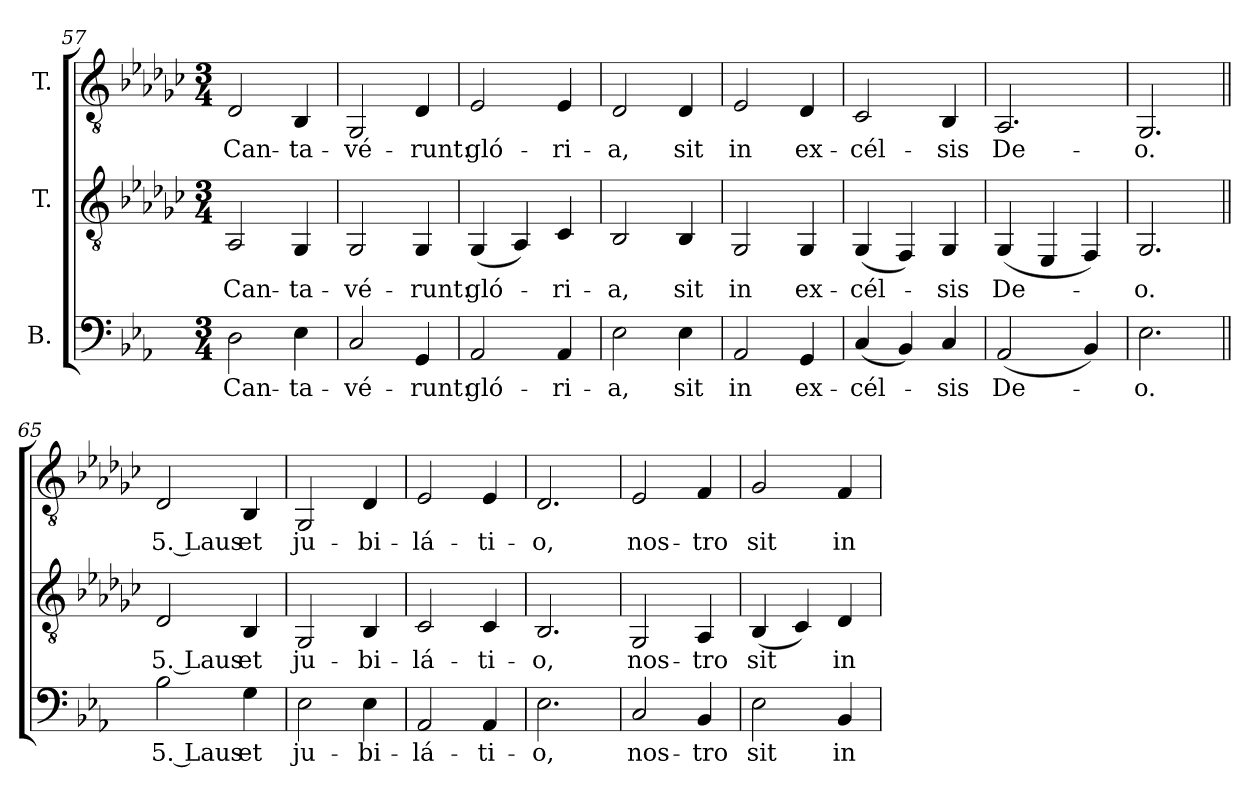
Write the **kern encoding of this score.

**kern	**text	**kern	**text	**kern	**text
*part3	*part3	*part2	*part2	*part1	*part1
*staff3	*staff3	*staff2	*staff2	*staff1	*staff1
*I"B.	*	*I"T.	*	*I"T.	*
!!LO:LB:g=z
*clefF4	*	*clefGv2	*	*clefGv2	*
*	*	*ITrd2c3	*	*ITrd2c3	*
*k[b-e-a-]	*	*k[b-e-a-]	*	*k[b-e-a-]	*
*E-:	*	*E-:	*	*E-:	*
*M3/4	*	*M3/4	*	*M3/4	*
=57	=57	=57	=57	=57	=57
!	!LO:LY:b:color=#000000	!	!	!	!
!	!	!	!LO:LY:b:color=#000000	!	!
!	!	!	!	!	!LO:LY:b:color=#000000
2Di\	Can-	2FFi/	Can-	2BB-i/	Can-
!	!LO:LY:b:color=#000000	!	!	!	!
!	!	!	!LO:LY:b:color=#000000	!	!
!	!	!	!	!	!LO:LY:b:color=#000000
4E-i\	-ta-	4EE-i/	-ta-	4GGi/	-ta-
=58	=58	=58	=58	=58	=58
!	!LO:LY:b:color=#000000	!	!	!	!
!	!	!	!LO:LY:b:color=#000000	!	!
!	!	!	!	!	!LO:LY:b:color=#000000
2Ci/	-vé-	2EE-i/	-vé-	2EE-i/	-vé-
!	!LO:LY:b:color=#000000	!	!	!	!
!	!	!	!LO:LY:b:color=#000000	!	!
!	!	!	!	!	!LO:LY:b:color=#000000
4GGi/	-runt:	4EE-i/	-runt:	4BB-i/	-runt:
=59	=59	=59	=59	=59	=59
!	!LO:LY:b:color=#000000	!	!	!	!
!	!	!	!LO:LY:b:color=#000000	!	!
!	!	!	!	!	!LO:LY:b:color=#000000
2AA-i/	gló-	(4EE-i/	gló-	2Ci/	gló-
.	.	4FFi/)	.	.	.
!	!LO:LY:b:color=#000000	!	!	!	!
!	!	!	!LO:LY:b:color=#000000	!	!
!	!	!	!	!	!LO:LY:b:color=#000000
4AA-i/	-ri-	4AA-i/	-ri-	4Ci/	-ri-
=60	=60	=60	=60	=60	=60
!	!LO:LY:b:color=#000000	!	!	!	!
!	!	!	!LO:LY:b:color=#000000	!	!
!	!	!	!	!	!LO:LY:b:color=#000000
2E-i\	-a,	2GGi/	-a,	2BB-i/	-a,
!	!LO:LY:b:color=#000000	!	!	!	!
!	!	!	!LO:LY:b:color=#000000	!	!
!	!	!	!	!	!LO:LY:b:color=#000000
4E-i\	sit	4GGi/	sit	4BB-i/	sit
=61	=61	=61	=61	=61	=61
!	!LO:LY:b:color=#000000	!	!	!	!
!	!	!	!LO:LY:b:color=#000000	!	!
!	!	!	!	!	!LO:LY:b:color=#000000
2AA-i/	in	2EE-i/	in	2Ci/	in
!	!LO:LY:b:color=#000000	!	!	!	!
!	!	!	!LO:LY:b:color=#000000	!	!
!	!	!	!	!	!LO:LY:b:color=#000000
4GGi/	ex-	4EE-i/	ex-	4BB-i/	ex-
=62	=62	=62	=62	=62	=62
!	!LO:LY:b:color=#000000	!	!	!	!
!	!	!	!LO:LY:b:color=#000000	!	!
!	!	!	!	!	!LO:LY:b:color=#000000
(4Ci/	-cél-	(4EE-i/	-cél-	2AA-i/	-cél-
4BB-i/)	.	4DDi/)	.	.	.
!	!LO:LY:b:color=#000000	!	!	!	!
!	!	!	!LO:LY:b:color=#000000	!	!
!	!	!	!	!	!LO:LY:b:color=#000000
4Ci/	-sis	4EE-i/	-sis	4GGi/	-sis
=63	=63	=63	=63	=63	=63
!	!LO:LY:b:color=#000000	!	!	!	!
!	!	!	!LO:LY:b:color=#000000	!	!
!	!	!	!	!	!LO:LY:b:color=#000000
(2AA-i/	De-	(4EE-i/	De-	2.FFi/	De-
.	.	4CCi/	.	.	.
4BB-i/)	.	4DDi/)	.	.	.
=64	=64	=64	=64	=64	=64
!	!LO:LY:b:color=#000000	!	!	!	!
!	!	!	!LO:LY:b:color=#000000	!	!
!	!	!	!	!	!LO:LY:b:color=#000000
2.E-i\	-o.	2.EE-i/	-o.	2.EE-i/	-o.
=65||	=65||	=65||	=65||	=65||	=65||
!	!LO:LY:b:color=#000000	!	!	!	!
!	!	!	!LO:LY:b:color=#000000	!	!
!	!	!	!	!	!LO:LY:b:color=#000000
2B-i\	5. Laus	2BB-i/	5. Laus	2BB-i/	5. Laus
!	!LO:LY:b:color=#000000	!	!	!	!
!	!	!	!LO:LY:b:color=#000000	!	!
!	!	!	!	!	!LO:LY:b:color=#000000
4Gi\	et	4GGi/	et	4GGi/	et
!!LO:LB:g=z
=66	=66	=66	=66	=66	=66
!	!LO:LY:b:color=#000000	!	!	!	!
!	!	!	!LO:LY:b:color=#000000	!	!
!	!	!	!	!	!LO:LY:b:color=#000000
2E-i\	ju-	2EE-i/	ju-	2EE-i/	ju-
!	!LO:LY:b:color=#000000	!	!	!	!
!	!	!	!LO:LY:b:color=#000000	!	!
!	!	!	!	!	!LO:LY:b:color=#000000
4E-i\	-bi-	4GGi/	-bi-	4BB-i/	-bi-
=67	=67	=67	=67	=67	=67
!	!LO:LY:b:color=#000000	!	!	!	!
!	!	!	!LO:LY:b:color=#000000	!	!
!	!	!	!	!	!LO:LY:b:color=#000000
2AA-i/	-lá-	2AA-i/	-lá-	2Ci/	-lá-
!	!LO:LY:b:color=#000000	!	!	!	!
!	!	!	!LO:LY:b:color=#000000	!	!
!	!	!	!	!	!LO:LY:b:color=#000000
4AA-i/	-ti-	4AA-i/	-ti-	4Ci/	-ti-
=68	=68	=68	=68	=68	=68
!	!LO:LY:b:color=#000000	!	!	!	!
!	!	!	!LO:LY:b:color=#000000	!	!
!	!	!	!	!	!LO:LY:b:color=#000000
2.E-i\	-o,	2.GGi/	-o,	2.BB-i/	-o,
=69	=69	=69	=69	=69	=69
!	!LO:LY:b:color=#000000	!	!	!	!
!	!	!	!LO:LY:b:color=#000000	!	!
!	!	!	!	!	!LO:LY:b:color=#000000
2Ci/	nos-	2EE-i/	nos-	2Ci/	nos-
!	!LO:LY:b:color=#000000	!	!	!	!
!	!	!	!LO:LY:b:color=#000000	!	!
!	!	!	!	!	!LO:LY:b:color=#000000
4BB-i/	-tro	4FFi/	-tro	4Di/	-tro
=70	=70	=70	=70	=70	=70
!	!LO:LY:b:color=#000000	!	!	!	!
!	!	!	!LO:LY:b:color=#000000	!	!
!	!	!	!	!	!LO:LY:b:color=#000000
2E-i\	sit	(4GGi/	sit	2E-i/	sit
.	.	4AA-i/)	.	.	.
!	!LO:LY:b:color=#000000	!	!	!	!
!	!	!	!LO:LY:b:color=#000000	!	!
!	!	!	!	!	!LO:LY:b:color=#000000
4BB-i/	in	4BB-i/	in	4Di/	in
=	=	=	=	=	=
*-	*-	*-	*-	*-	*-
